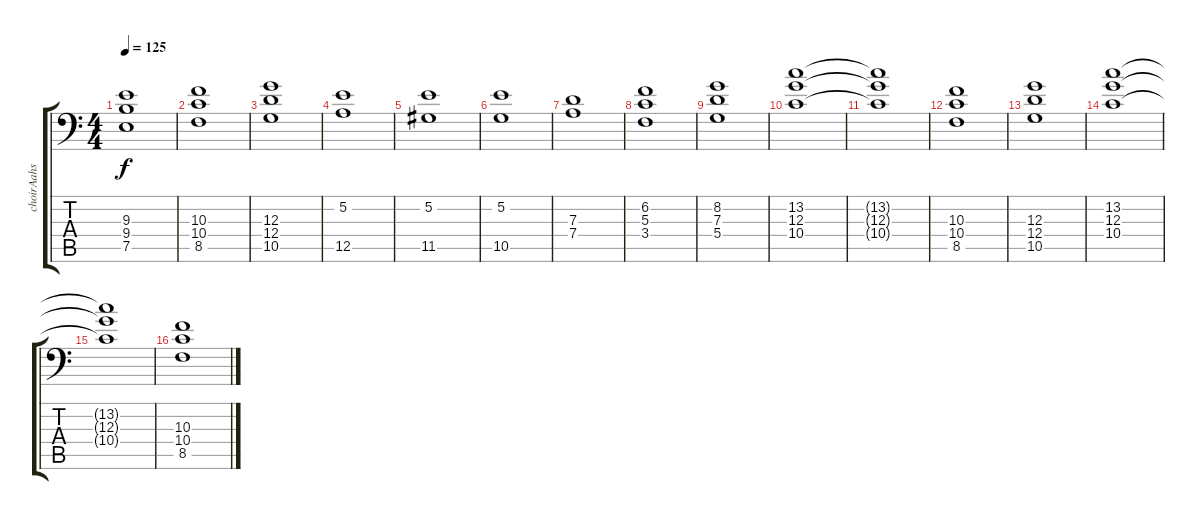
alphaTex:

\track ("choirAahs" "choirAahs") {instrument choiraahs}
\staff {score tabs}
\tuning (A4 B3 G3 D3 A2 A1) {hide}
\ts (4 4)
\tempo 125
\clef f4
\ks c
(9.3 9.4 7.5).1{dy f} |
(10.3 10.4 8.5).1 |
(12.3 12.4 10.5).1 |
(5.2 12.5).1 |
(5.2 11.5).1 |
(5.2 10.5).1 |
(7.3 7.4).1 |
(6.2 5.3 3.4).1 |
(8.2 7.3 5.4).1 |
(13.2 12.3 10.4).1 |
(13.2{t} 12.3{t} 10.4{t}).1 |
(10.3 10.4 8.5).1 |
(12.3 12.4 10.5).1 |
(13.2 12.3 10.4).1 |
(13.2{t} 12.3{t} 10.4{t}).1 |
(10.3 10.4 8.5).1
